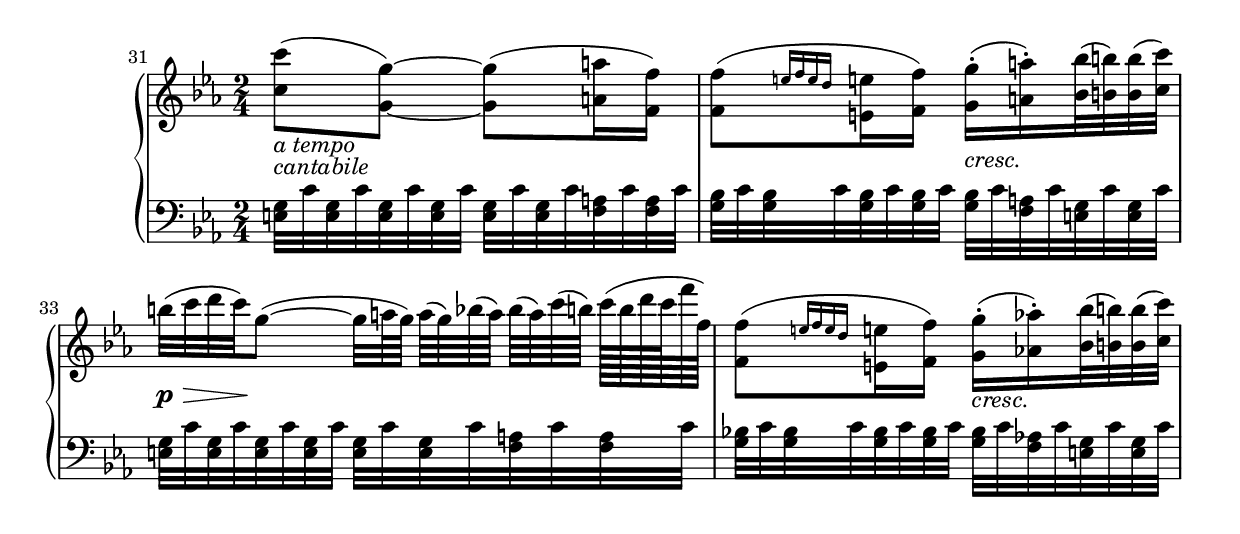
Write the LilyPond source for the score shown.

%% DO NOT EDIT this file manually; it is automatically
%% generated from LSR http://lsr.dsi.unimi.it
%% Make any changes in LSR itself, or in Documentation/snippets/new/ ,
%% and then run scripts/auxiliar/makelsr.py
%%
%% This file is in the public domain.
\version "2.17.11"

\header {
  lsrtags = "headword"

  texidoc = "
Rhythms headword

"
  doctitle = "Rhythms headword"
} % begin verbatim

% Beethoven, Op. 81a
% Piano sonata 26 - Das Lebewohl
% Movt II - Abwesenheit
% Measures 31 - 34

\include "english.ly"

\layout {
  \context {
    \Score
    \override SpacingSpanner.base-shortest-duration =
      #(ly:make-moment 1/40)
      %\override SpacingSpanner.strict-grace-spacing = ##t
  }
}

\new PianoStaff <<

   % RH Staff
   \new Staff {
      \clef treble
      \key c \minor
      \time 2/4
      \set Score.currentBarNumber = #31

      <c''' c''>8 ( -\markup {
        \override #'(baseline-skip . 2) \italic \column {
          \line { a tempo }
          cantabile
        }
      }
      <g'' g'>8 )
      ~
      <g'' g'>8 (
      <a'' a'>16
      <f'' f'>16 )

      |

      \afterGrace
         <f'' f'>8 [ (
         {
            e''16 [
            f''16
            e''16
            d''16 ]
         }
      <e''! e'>16
      <f'' f'>16 ] )
      \once \override TextScript.padding = #3.8
      <g'' g'>16 ( \staccato -\markup { \italic cresc. }
      <a'' a'>16 ) \staccato
      <bf'' bf'>32  (
      <b'' b'>32 )
      <b'' b'>32 (
      <c''' c''>32 )

      |

      \once \override DynamicLineSpanner.padding = #2
      b''32 ( \p \>
      c'''32
      d'''32
      c'''32 ) \!
      g''8 (
      ~
      g''32 [
      a''64
      g''64 ) ]

      a''64 ( [
      g''64 )
      bf''64 (
      a''64 ) ]

      bf''64 ( [
      a''64 )
      c'''64 (
      b''64 ) ]

      c'''128 ( [
      b''128
      d'''128
      c'''128
      f'''64
      f''64 ) ]

      |

      \afterGrace
         <f'' f'>8 [ (
         {
            e''16 [
            f''16
            e''16
            d''16 ]
         }
      <e''! e'>16
      <f'' f'>16 ] )
      <g'' g'>16 ( \staccato -\markup { \italic cresc. }
      <af''! af'!>16 ) \staccato
      <bf'' bf'>32  (
      <b'' b'>32 )
      <b'' b'>32 (
      <c''' c''>32 )
   }

   % LH Staff
   \new Staff {
      \clef bass
      \key c \minor
      \time 2/4

      <g e>32
      c'32
      <g e>32
      c'32

      <g e>32
      c'32
      <g e>32
      c'32

      <g e>32
      c'32
      <g e>32
      c'32

      <a f>32
      c'32
      <a f>32
      c'32

      |

      <bf g>32
      c'32
      <bf g>32
      c'32

      <bf g>32
      c'32
      <bf g>32
      c'32

      <bf g>32
      c'32
      <a f>32
      c'32

      <g e>32
      c'32
      <g e>32
      c'32

      |

      <g e>32
      c'32
      <g e>32
      c'32

      <g e>32
      c'32
      <g e>32
      c'32

      <g e>32
      c'32
      <g e>32
      c'32

      <a f>32
      c'32
      <a f>32
      c'32

      |

      <bf! g>32
      c'32
      <bf g>32
      c'32

      <bf g>32
      c'32
      <bf g>32
      c'32

      <bf g>32
      c'32
      <af! f>32
      c'32

      <g e>32
      c'32
      <g e>32
      c'32
   }

>>
